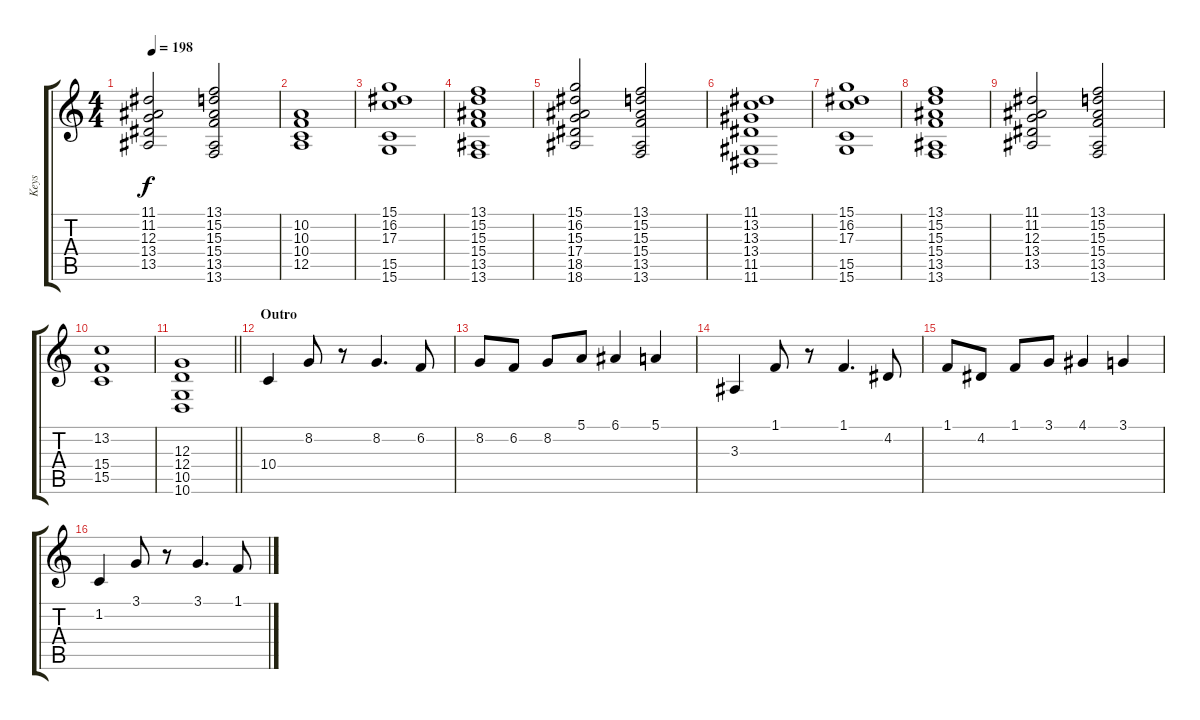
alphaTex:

\track ("Keys" "Keys") {instrument stringensemble2}
\staff {score tabs}
\tuning (E4 B3 G3 D3 A2 E2) {hide}
\ts (4 4)
\tempo 198
\clef g2
\ks c
(11.1 11.2 12.3 13.4 13.5).2{dy f} (13.1 15.2 15.3 15.4 13.5 13.6).2 |
(10.2 10.3 10.4 12.5).1 |
(15.1 16.2 17.3 15.5 15.6).1 |
(13.1 15.2 15.3 15.4 13.5 13.6).1 |
(15.1 16.2 15.3 17.4 18.5 18.6).2 (13.1 15.2 15.3 15.4 13.5 13.6).2 |
(11.1 13.2 13.3 13.4 11.5 11.6).1 |
(15.1 16.2 17.3 15.5 15.6).1 |
(13.1 15.2 15.3 15.4 13.5 13.6).1 |
(11.1 11.2 12.3 13.4 13.5).2 (13.1 15.2 15.3 15.4 13.5 13.6).2 |
(13.2 15.4 15.5).1 |
\barLineRight lightlight
(12.3 12.4 10.5 10.6).1 |
\section ("" "Outro")
10.4.4{volume 14 instrument accordion} 8.2.8 r.8 8.2.4{d} 6.2.8 |
8.2.8 6.2.8 8.2.8 5.1.8 6.1.4 5.1.4 |
3.3.4 1.1.8 r.8 1.1.4{d} 4.2.8 |
1.1.8 4.2.8 1.1.8 3.1.8 4.1.4 3.1.4 |
1.2.4 3.1.8 r.8 3.1.4{d} 1.1.8
